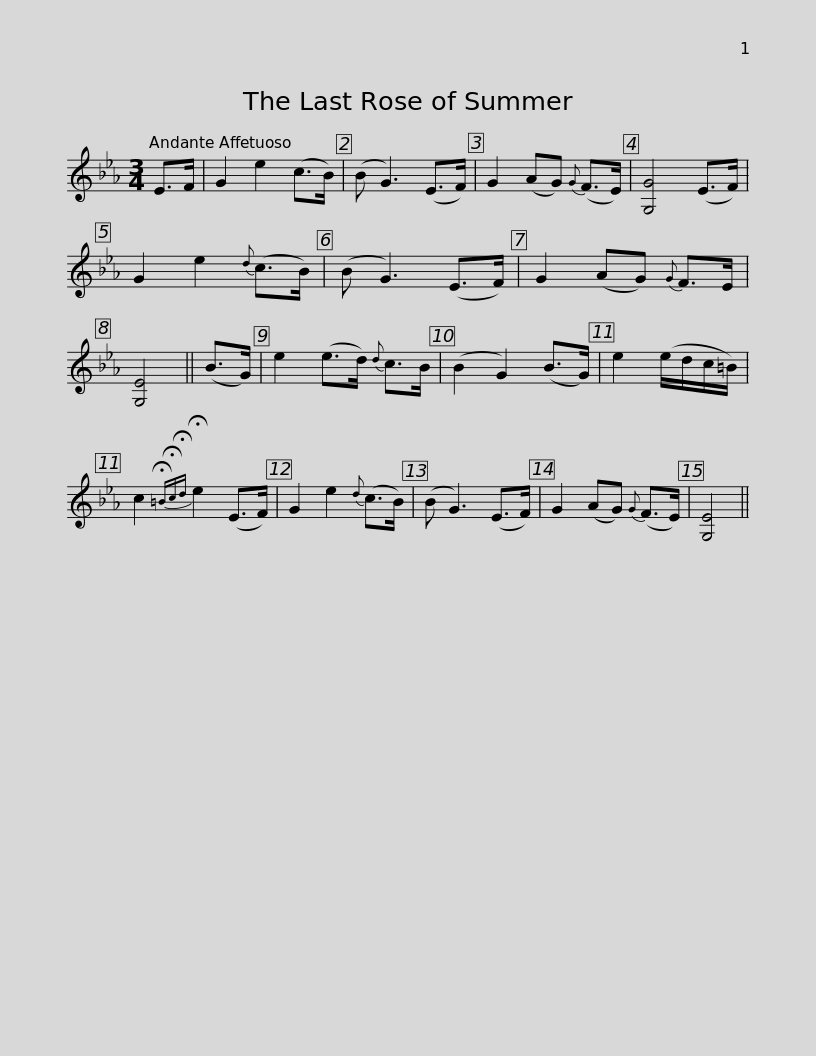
X:1
L:1/8
M:3/4
I:linebreak $
K:Eb
V:1 treble
V:1
 E>F | G2 e2 (c>B) | (B G3) (E>F) | G2 (AG){G} (F>E) | [G,G]4 (E>F) | %5
 G2 e2{d} (c>B) | (B G3) (E>F) | G2 (AG){G} F>E | [G,E]4 ||$ (B>G) | %10
 e2 (e>d){d} c>B | (B2 G2) (B>G) | e2 (e/d/c/=B/) | c2{!fermata!=B!fermata!c!fermata!d} !fermata!e2 (E>F) | G2 e2{d} (c>B) | %15
 (B G3) (E>F) | G2 (AG){G} (F>E) |$ [G,E]4 || %18
